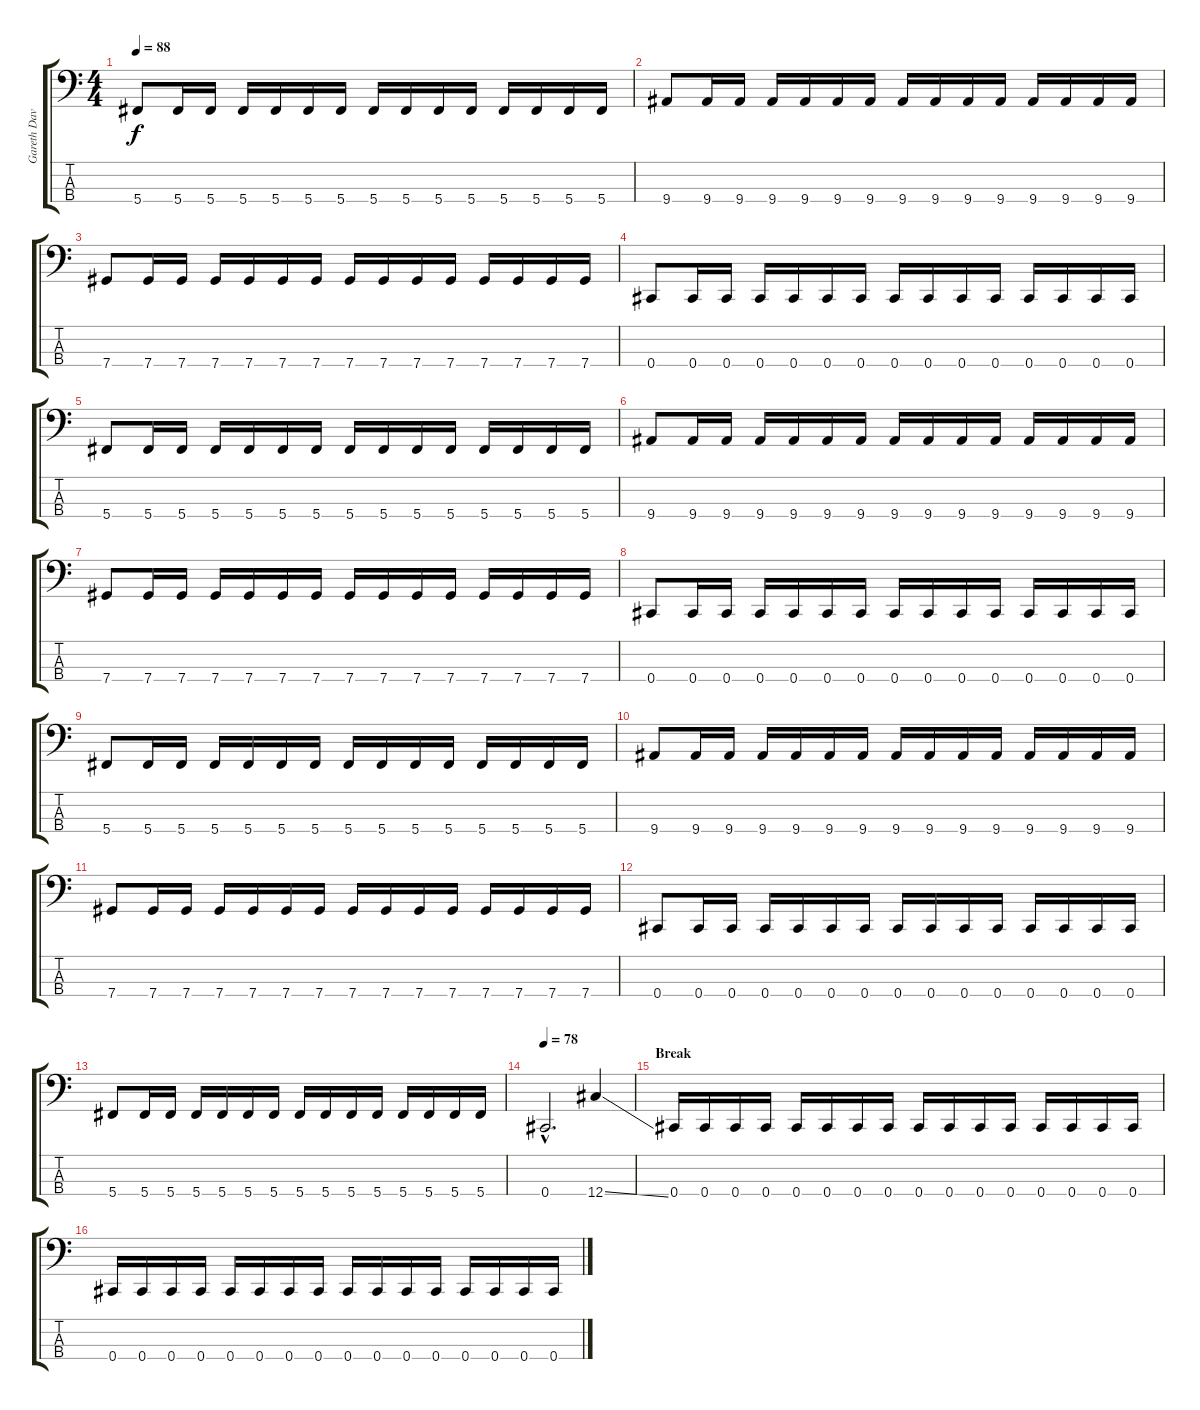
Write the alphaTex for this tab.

\track ("Gareth Davies" "Gareth Dav") {instrument electricbasspick}
\staff {score tabs}
\tuning (Gb2 Db2 Ab1 Db1) {hide}
\ts (4 4)
\tempo 88
\clef f4
\ks c
5.4.8{dy f} 5.4.16 5.4.16 5.4.16 5.4.16 5.4.16 5.4.16 5.4.16 5.4.16 5.4.16 5.4.16 5.4.16 5.4.16 5.4.16 5.4.16 |
9.4.8 9.4.16 9.4.16 9.4.16 9.4.16 9.4.16 9.4.16 9.4.16 9.4.16 9.4.16 9.4.16 9.4.16 9.4.16 9.4.16 9.4.16 |
7.4.8 7.4.16 7.4.16 7.4.16 7.4.16 7.4.16 7.4.16 7.4.16 7.4.16 7.4.16 7.4.16 7.4.16 7.4.16 7.4.16 7.4.16 |
0.4.8 0.4.16 0.4.16 0.4.16 0.4.16 0.4.16 0.4.16 0.4.16 0.4.16 0.4.16 0.4.16 0.4.16 0.4.16 0.4.16 0.4.16 |
5.4.8 5.4.16 5.4.16 5.4.16 5.4.16 5.4.16 5.4.16 5.4.16 5.4.16 5.4.16 5.4.16 5.4.16 5.4.16 5.4.16 5.4.16 |
9.4.8 9.4.16 9.4.16 9.4.16 9.4.16 9.4.16 9.4.16 9.4.16 9.4.16 9.4.16 9.4.16 9.4.16 9.4.16 9.4.16 9.4.16 |
7.4.8 7.4.16 7.4.16 7.4.16 7.4.16 7.4.16 7.4.16 7.4.16 7.4.16 7.4.16 7.4.16 7.4.16 7.4.16 7.4.16 7.4.16 |
0.4.8 0.4.16 0.4.16 0.4.16 0.4.16 0.4.16 0.4.16 0.4.16 0.4.16 0.4.16 0.4.16 0.4.16 0.4.16 0.4.16 0.4.16 |
5.4.8 5.4.16 5.4.16 5.4.16 5.4.16 5.4.16 5.4.16 5.4.16 5.4.16 5.4.16 5.4.16 5.4.16 5.4.16 5.4.16 5.4.16 |
9.4.8 9.4.16 9.4.16 9.4.16 9.4.16 9.4.16 9.4.16 9.4.16 9.4.16 9.4.16 9.4.16 9.4.16 9.4.16 9.4.16 9.4.16 |
7.4.8 7.4.16 7.4.16 7.4.16 7.4.16 7.4.16 7.4.16 7.4.16 7.4.16 7.4.16 7.4.16 7.4.16 7.4.16 7.4.16 7.4.16 |
0.4.8 0.4.16 0.4.16 0.4.16 0.4.16 0.4.16 0.4.16 0.4.16 0.4.16 0.4.16 0.4.16 0.4.16 0.4.16 0.4.16 0.4.16 |
5.4.8 5.4.16 5.4.16 5.4.16 5.4.16 5.4.16 5.4.16 5.4.16 5.4.16 5.4.16 5.4.16 5.4.16 5.4.16 5.4.16 5.4.16 |
\tempo 78
0.4{hac}.2{d} 12.4{ss}.4 |
\section ("" "Break")
0.4.16 0.4.16 0.4.16 0.4.16 0.4.16 0.4.16 0.4.16 0.4.16 0.4.16 0.4.16 0.4.16 0.4.16 0.4.16 0.4.16 0.4.16 0.4.16 |
0.4.16 0.4.16 0.4.16 0.4.16 0.4.16 0.4.16 0.4.16 0.4.16 0.4.16 0.4.16 0.4.16 0.4.16 0.4.16 0.4.16 0.4.16 0.4.16
